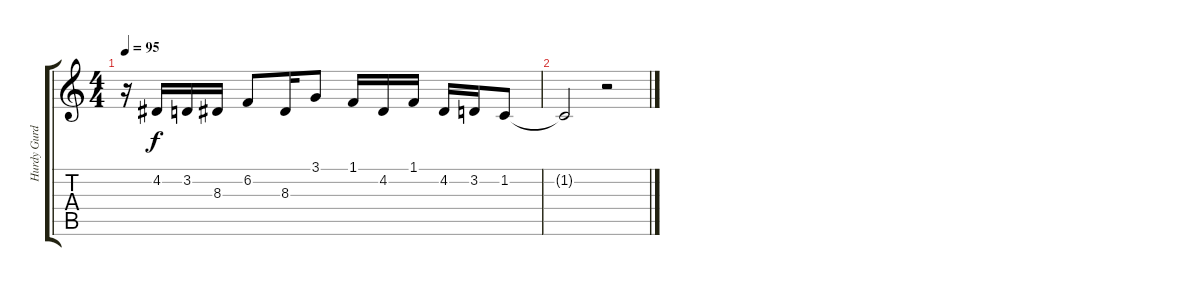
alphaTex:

\track ("Hurdy Gurdy" "Hurdy Gurd") {instrument fiddle}
\staff {score tabs}
\tuning (E4 B3 G3 D3 A2 E2) {hide}
\ts (4 4)
\tempo 95
\clef g2
\ks c
r.16{dy f} 4.2.16 3.2.16 8.3.16 6.2.8 8.3.16 3.1.8 1.1.16 4.2.16 1.1.16 4.2.16 3.2.16 1.2.8{volume 0} |
1.2{t}.2 r.2
